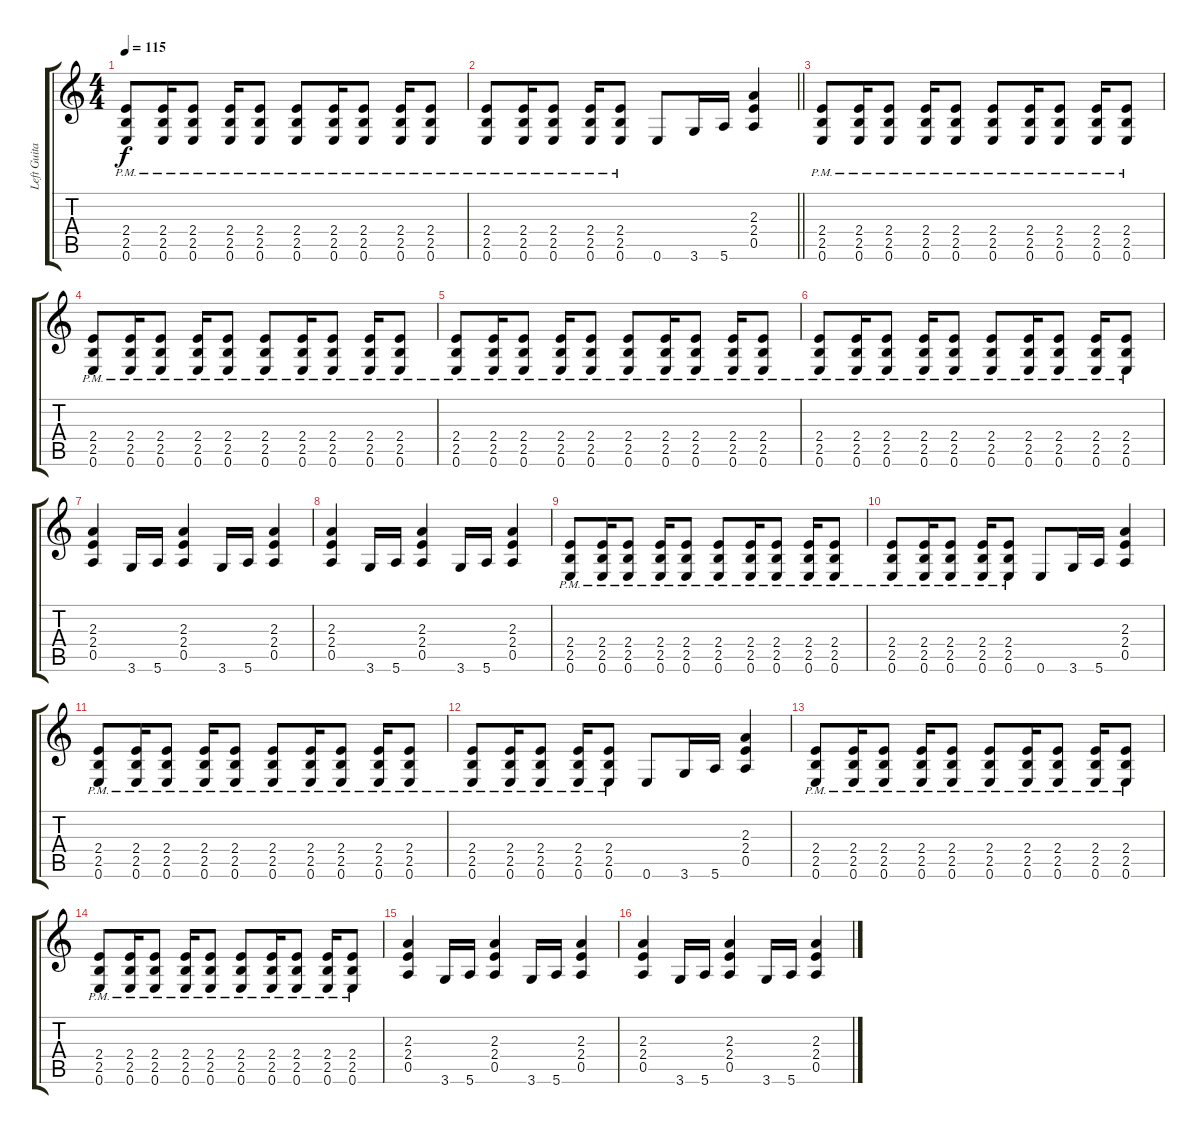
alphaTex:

\track ("Left Guitar" "Left Guita") {instrument distortionguitar}
\staff {score tabs}
\tuning (E4 B3 G3 D3 A2 E2) {hide}
\ts (4 4)
\tempo 115
\clef g2
\ks c
(2.4{pm} 2.5{pm} 0.6{pm}).8{dy f} (2.4{pm} 2.5{pm} 0.6{pm}).16 (2.4{pm} 2.5{pm} 0.6{pm}).8 (2.4{pm} 2.5{pm} 0.6{pm}).16 (2.4{pm} 2.5{pm} 0.6{pm}).8 (2.4{pm} 2.5{pm} 0.6{pm}).8 (2.4{pm} 2.5{pm} 0.6{pm}).16 (2.4{pm} 2.5{pm} 0.6{pm}).8 (2.4{pm} 2.5{pm} 0.6{pm}).16 (2.4{pm} 2.5{pm} 0.6{pm}).8 |
\barLineRight lightlight
(2.4{pm} 2.5{pm} 0.6{pm}).8 (2.4{pm} 2.5{pm} 0.6{pm}).16 (2.4{pm} 2.5{pm} 0.6{pm}).8 (2.4{pm} 2.5{pm} 0.6{pm}).16 (2.4{pm} 2.5{pm} 0.6{pm}).8 0.6.8 3.6.16 5.6.16 (2.3 2.4 0.5).4 |
\section ("" "")
(2.4{pm} 2.5{pm} 0.6{pm}).8 (2.4{pm} 2.5{pm} 0.6{pm}).16 (2.4{pm} 2.5{pm} 0.6{pm}).8 (2.4{pm} 2.5{pm} 0.6{pm}).16 (2.4{pm} 2.5{pm} 0.6{pm}).8 (2.4{pm} 2.5{pm} 0.6{pm}).8 (2.4{pm} 2.5{pm} 0.6{pm}).16 (2.4{pm} 2.5{pm} 0.6{pm}).8 (2.4{pm} 2.5{pm} 0.6{pm}).16 (2.4{pm} 2.5{pm} 0.6{pm}).8 |
(2.4{pm} 2.5{pm} 0.6{pm}).8 (2.4{pm} 2.5{pm} 0.6{pm}).16 (2.4{pm} 2.5{pm} 0.6{pm}).8 (2.4{pm} 2.5{pm} 0.6{pm}).16 (2.4{pm} 2.5{pm} 0.6{pm}).8 (2.4{pm} 2.5{pm} 0.6{pm}).8 (2.4{pm} 2.5{pm} 0.6{pm}).16 (2.4{pm} 2.5{pm} 0.6{pm}).8 (2.4{pm} 2.5{pm} 0.6{pm}).16 (2.4{pm} 2.5{pm} 0.6{pm}).8 |
(2.4{pm} 2.5{pm} 0.6{pm}).8 (2.4{pm} 2.5{pm} 0.6{pm}).16 (2.4{pm} 2.5{pm} 0.6{pm}).8 (2.4{pm} 2.5{pm} 0.6{pm}).16 (2.4{pm} 2.5{pm} 0.6{pm}).8 (2.4{pm} 2.5{pm} 0.6{pm}).8 (2.4{pm} 2.5{pm} 0.6{pm}).16 (2.4{pm} 2.5{pm} 0.6{pm}).8 (2.4{pm} 2.5{pm} 0.6{pm}).16 (2.4{pm} 2.5{pm} 0.6{pm}).8 |
(2.4{pm} 2.5{pm} 0.6{pm}).8 (2.4{pm} 2.5{pm} 0.6{pm}).16 (2.4{pm} 2.5{pm} 0.6{pm}).8 (2.4{pm} 2.5{pm} 0.6{pm}).16 (2.4{pm} 2.5{pm} 0.6{pm}).8 (2.4{pm} 2.5{pm} 0.6{pm}).8 (2.4{pm} 2.5{pm} 0.6{pm}).16 (2.4{pm} 2.5{pm} 0.6{pm}).8 (2.4{pm} 2.5{pm} 0.6{pm}).16 (2.4{pm} 2.5{pm} 0.6{pm}).8 |
(2.3 2.4 0.5).4 3.6.16 5.6.16 (2.3 2.4 0.5).4 3.6.16 5.6.16 (2.3 2.4 0.5).4 |
(2.3 2.4 0.5).4 3.6.16 5.6.16 (2.3 2.4 0.5).4 3.6.16 5.6.16 (2.3 2.4 0.5).4 |
(2.4{pm} 2.5{pm} 0.6{pm}).8 (2.4{pm} 2.5{pm} 0.6{pm}).16 (2.4{pm} 2.5{pm} 0.6{pm}).8 (2.4{pm} 2.5{pm} 0.6{pm}).16 (2.4{pm} 2.5{pm} 0.6{pm}).8 (2.4{pm} 2.5{pm} 0.6{pm}).8 (2.4{pm} 2.5{pm} 0.6{pm}).16 (2.4{pm} 2.5{pm} 0.6{pm}).8 (2.4{pm} 2.5{pm} 0.6{pm}).16 (2.4{pm} 2.5{pm} 0.6{pm}).8 |
(2.4{pm} 2.5{pm} 0.6{pm}).8 (2.4{pm} 2.5{pm} 0.6{pm}).16 (2.4{pm} 2.5{pm} 0.6{pm}).8 (2.4{pm} 2.5{pm} 0.6{pm}).16 (2.4{pm} 2.5{pm} 0.6{pm}).8 0.6.8 3.6.16 5.6.16 (2.3 2.4 0.5).4 |
(2.4{pm} 2.5{pm} 0.6{pm}).8 (2.4{pm} 2.5{pm} 0.6{pm}).16 (2.4{pm} 2.5{pm} 0.6{pm}).8 (2.4{pm} 2.5{pm} 0.6{pm}).16 (2.4{pm} 2.5{pm} 0.6{pm}).8 (2.4{pm} 2.5{pm} 0.6{pm}).8 (2.4{pm} 2.5{pm} 0.6{pm}).16 (2.4{pm} 2.5{pm} 0.6{pm}).8 (2.4{pm} 2.5{pm} 0.6{pm}).16 (2.4{pm} 2.5{pm} 0.6{pm}).8 |
(2.4{pm} 2.5{pm} 0.6{pm}).8 (2.4{pm} 2.5{pm} 0.6{pm}).16 (2.4{pm} 2.5{pm} 0.6{pm}).8 (2.4{pm} 2.5{pm} 0.6{pm}).16 (2.4{pm} 2.5{pm} 0.6{pm}).8 0.6.8 3.6.16 5.6.16 (2.3 2.4 0.5).4 |
(2.4{pm} 2.5{pm} 0.6{pm}).8 (2.4{pm} 2.5{pm} 0.6{pm}).16 (2.4{pm} 2.5{pm} 0.6{pm}).8 (2.4{pm} 2.5{pm} 0.6{pm}).16 (2.4{pm} 2.5{pm} 0.6{pm}).8 (2.4{pm} 2.5{pm} 0.6{pm}).8 (2.4{pm} 2.5{pm} 0.6{pm}).16 (2.4{pm} 2.5{pm} 0.6{pm}).8 (2.4{pm} 2.5{pm} 0.6{pm}).16 (2.4{pm} 2.5{pm} 0.6{pm}).8 |
(2.4{pm} 2.5{pm} 0.6{pm}).8 (2.4{pm} 2.5{pm} 0.6{pm}).16 (2.4{pm} 2.5{pm} 0.6{pm}).8 (2.4{pm} 2.5{pm} 0.6{pm}).16 (2.4{pm} 2.5{pm} 0.6{pm}).8 (2.4{pm} 2.5{pm} 0.6{pm}).8 (2.4{pm} 2.5{pm} 0.6{pm}).16 (2.4{pm} 2.5{pm} 0.6{pm}).8 (2.4{pm} 2.5{pm} 0.6{pm}).16 (2.4{pm} 2.5{pm} 0.6{pm}).8 |
(2.3 2.4 0.5).4 3.6.16 5.6.16 (2.3 2.4 0.5).4 3.6.16 5.6.16 (2.3 2.4 0.5).4 |
(2.3 2.4 0.5).4 3.6.16 5.6.16 (2.3 2.4 0.5).4 3.6.16 5.6.16 (2.3 2.4 0.5).4
